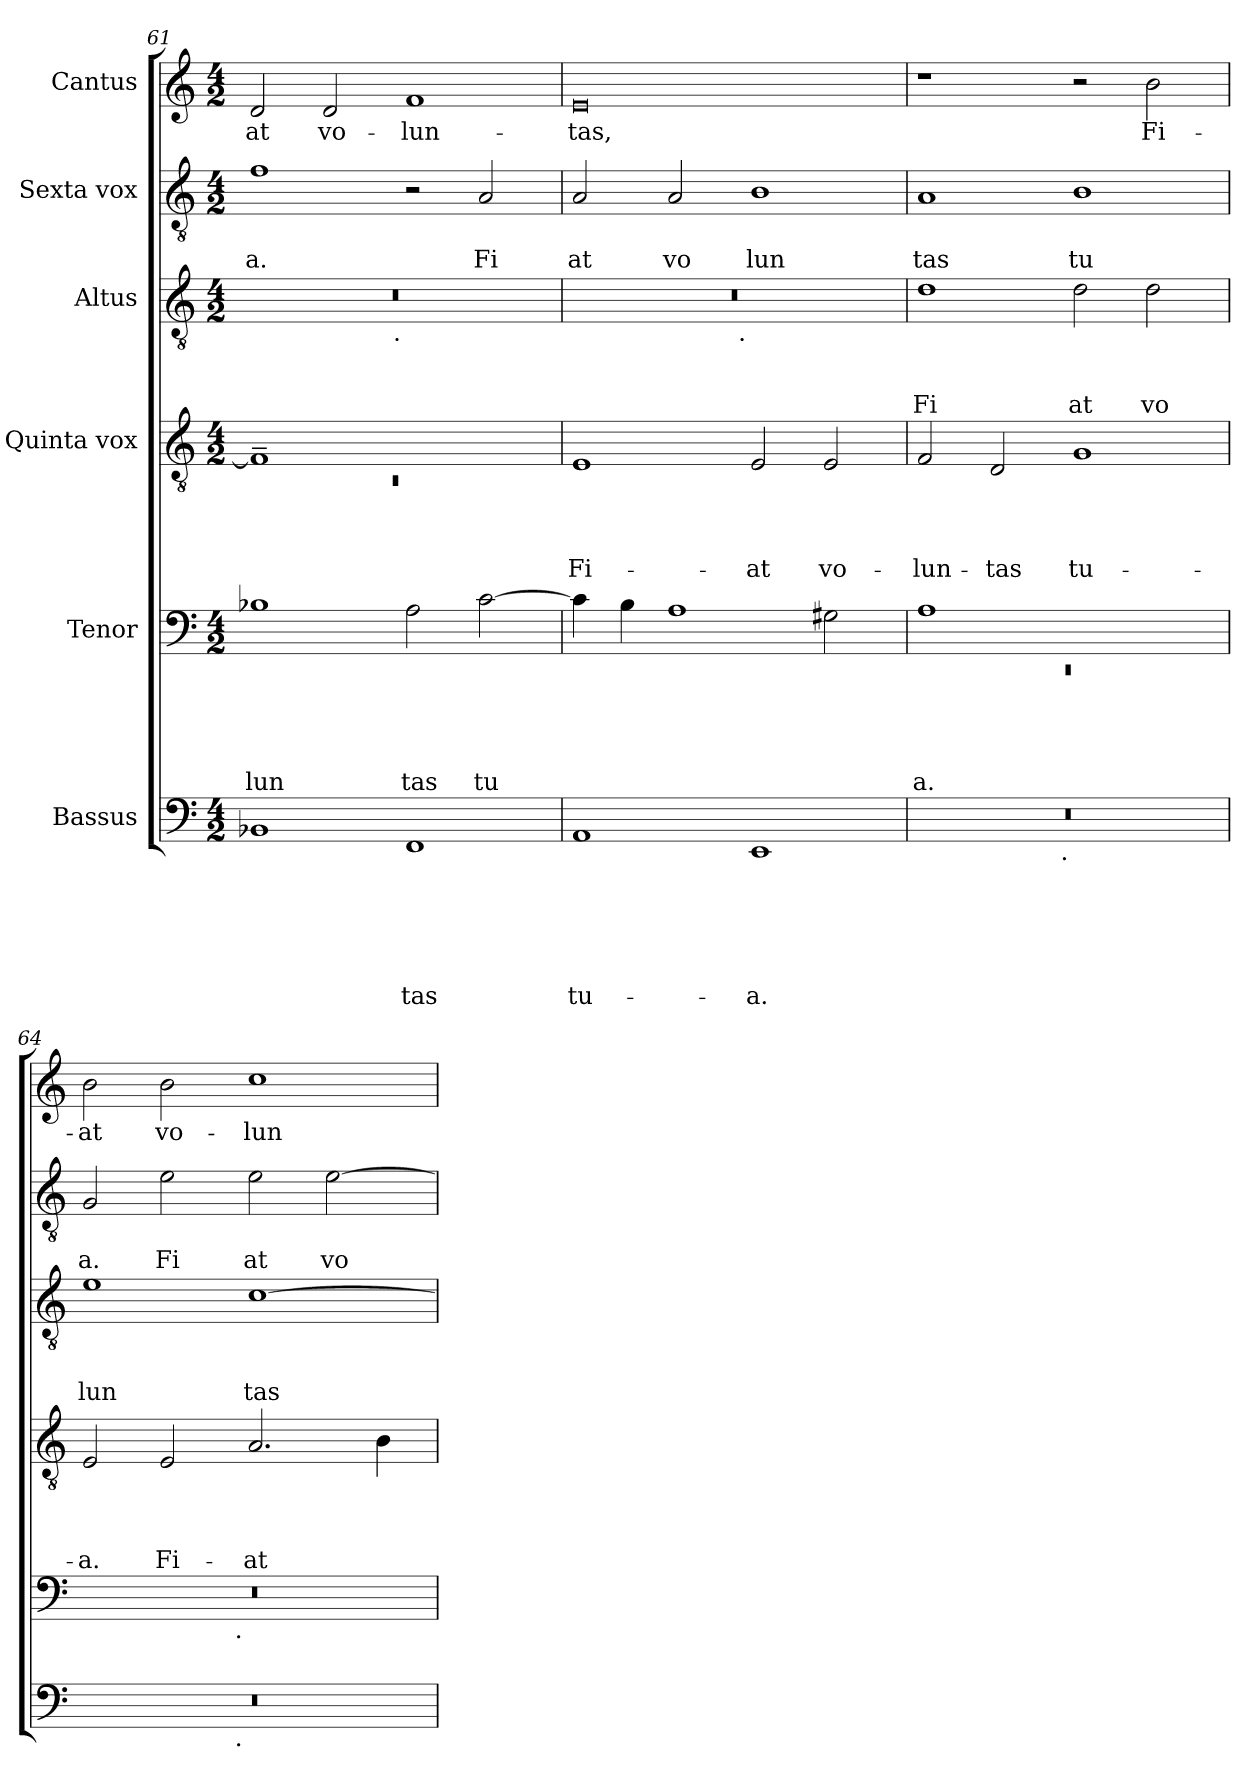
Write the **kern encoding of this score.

**kern	**text	**text	**text	**text	**text	**text	**kern	**text	**text	**text	**text	**text	**kern	**text	**text	**text	**text	**kern	**text	**text	**text	**kern	**text	**text	**kern	**text
*part6	*part6	*part6	*part6	*part6	*part6	*part6	*part5	*part5	*part5	*part5	*part5	*part5	*part4	*part4	*part4	*part4	*part4	*part3	*part3	*part3	*part3	*part2	*part2	*part2	*part1	*part1
*staff6	*staff6	*staff6	*staff6	*staff6	*staff6	*staff6	*staff5	*staff5	*staff5	*staff5	*staff5	*staff5	*staff4	*staff4	*staff4	*staff4	*staff4	*staff3	*staff3	*staff3	*staff3	*staff2	*staff2	*staff2	*staff1	*staff1
*I"Bassus	*	*	*	*	*	*	*I"Tenor	*	*	*	*	*	*I"Quinta vox	*	*	*	*	*I"Altus	*	*	*	*I"Sexta vox	*	*	*I"Cantus	*
!!LO:PB:g=z
*clefF4	*	*	*	*	*	*	*clefF4	*	*	*	*	*	*clefGv2	*	*	*	*	*clefGv2	*	*	*	*clefGv2	*	*	*clefG2	*
*k[]	*	*	*	*	*	*	*k[]	*	*	*	*	*	*k[]	*	*	*	*	*k[]	*	*	*	*k[]	*	*	*k[]	*
*C:	*	*	*	*	*	*	*C:	*	*	*	*	*	*C:	*	*	*	*	*C:	*	*	*	*C:	*	*	*C:	*
*M4/2	*	*	*	*	*	*	*M4/2	*	*	*	*	*	*M4/2	*	*	*	*	*M4/2	*	*	*	*M4/2	*	*	*M4/2	*
=61	=61	=61	=61	=61	=61	=61	=61	=61	=61	=61	=61	=61	=61	=61	=61	=61	=61	=61	=61	=61	=61	=61	=61	=61	=61	=61
*	*	*	*	*	*	*	*	*	*	*	*	*	*^	*	*	*	*	*	*	*	*	*	*	*	*	*
!	!	!	!	!	!	!	!	!	!	!	!	!LO:LY:b	!	!LO:N:vis=1	!	!	!	!	!	!	!	!	!	!	!LO:LY:b	!	!LO:LY:b
*	*	*	*	*	*	*	*	*	*	*	*	*	*	*	*	*	*	*	*^	*	*	*	*	*	*	*	*
1BB-X	.	.	.	.	.	.	1B-X	.	.	.	.	-lun	1F~>]	0rC	.	.	.	.	0r	2ryy	.	.	.	1f	.	-a.	2d/	at
!	!	!	!	!	!	!	!	!	!	!	!	!	!	!	!	!	!	!	!	!	!	!	!	!	!	!	!	!LO:LY:b
.	.	.	.	.	.	.	.	.	.	.	.	.	.	.	.	.	.	.	.	4...ryy	.	.	.	.	.	.	2d/	vo-
!	!	!	!	!	!	!	!	!	!	!	!	!	!	!	!	!	!	!	!	!LO:TX:b:t=.	!	!	!	!	!	!	!	!
.	.	.	.	.	.	.	.	.	.	.	.	.	.	.	.	.	.	.	.	1ryy	.	.	.	.	.	.	.	.
!	!	!	!	!	!	!LO:LY:b	!	!	!	!	!	!LO:LY:b	!	!	!	!	!	!	!	!	!	!	!	!	!	!	!	!LO:LY:b
1FF	.	.	.	.	.	tas	2A\	.	.	.	.	tas	1ryy	.	.	.	.	.	.	.	.	.	.	2r	.	.	1f	-lun-
!	!	!	!	!	!	!	!	!	!	!	!	!LO:LY:b	!	!	!	!	!	!	!	!	!	!	!	!	!	!LO:LY:b	!	!
.	.	.	.	.	.	.	[>2c\	.	.	.	.	tu	.	.	.	.	.	.	.	.	.	.	.	2A/	.	Fi	.	.
.	.	.	.	.	.	.	.	.	.	.	.	.	.	.	.	.	.	.	.	32ryy	.	.	.	.	.	.	.	.
=62	=62	=62	=62	=62	=62	=62	=62	=62	=62	=62	=62	=62	=62	=62	=62	=62	=62	=62	=62	=62	=62	=62	=62	=62	=62	=62	=62	=62
!	!	!	!	!	!	!LO:LY:b	!	!	!	!	!	!	!	!	!	!	!	!LO:LY:b	!	!	!	!	!	!	!	!LO:LY:b	!	!LO:LY:b
*	*	*	*	*	*	*	*	*	*	*	*	*	*v	*v	*	*	*	*	*	*	*	*	*	*	*	*	*	*
1AA	.	.	.	.	.	tu-	4c\]	.	.	.	.	.	1E	.	.	.	Fi-	0r	2ryy	.	.	.	2A/	.	at	0e	-tas,
.	.	.	.	.	.	.	4B\	.	.	.	.	.	.	.	.	.	.	.	.	.	.	.	.	.	.	.	.
!	!	!	!	!	!	!	!	!	!	!	!	!	!	!	!	!	!	!	!	!	!	!	!	!	!LO:LY:b	!	!
.	.	.	.	.	.	.	1A	.	.	.	.	.	.	.	.	.	.	.	4...ryy	.	.	.	2A/	.	vo	.	.
!	!	!	!	!	!	!	!	!	!	!	!	!	!	!	!	!	!	!	!LO:TX:b:t=.	!	!	!	!	!	!	!	!
.	.	.	.	.	.	.	.	.	.	.	.	.	.	.	.	.	.	.	1ryy	.	.	.	.	.	.	.	.
!	!	!	!	!	!	!LO:LY:b	!	!	!	!	!	!	!	!	!	!	!LO:LY:b	!	!	!	!	!	!	!	!LO:LY:b	!	!
1EE	.	.	.	.	.	-a.	.	.	.	.	.	.	2E/	.	.	.	-at	.	.	.	.	.	1B	.	lun	.	.
!	!	!	!	!	!	!	!	!	!	!	!	!	!	!	!	!	!LO:LY:b	!	!	!	!	!	!	!	!	!	!
.	.	.	.	.	.	.	2G#\	.	.	.	.	.	2E/	.	.	.	vo-	.	.	.	.	.	.	.	.	.	.
.	.	.	.	.	.	.	.	.	.	.	.	.	.	.	.	.	.	.	32ryy	.	.	.	.	.	.	.	.
=63	=63	=63	=63	=63	=63	=63	=63	=63	=63	=63	=63	=63	=63	=63	=63	=63	=63	=63	=63	=63	=63	=63	=63	=63	=63	=63	=63
*	*	*	*	*	*	*	*^	*	*	*	*	*	*	*	*	*	*	*	*	*	*	*	*	*	*	*	*
!	!	!	!	!	!	!	!	!LO:N:vis=1	!	!	!	!	!LO:LY:b	!	!	!	!	!LO:LY:b	!	!	!	!	!LO:LY:b	!	!	!LO:LY:b	!	!
*^	*	*	*	*	*	*	*	*	*	*	*	*	*	*	*	*	*	*	*v	*v	*	*	*	*	*	*	*	*
0r	2ryy	.	.	.	.	.	.	1A	0rEE	.	.	.	.	a.	2F/	.	.	.	-lun-	1d	.	.	Fi	1A	.	tas	1r	.
!	!	!	!	!	!	!	!	!	!	!	!	!	!	!	!	!	!	!	!LO:LY:b	!	!	!	!	!	!	!	!	!
.	4...ryy	.	.	.	.	.	.	.	.	.	.	.	.	.	2D/	.	.	.	-tas	.	.	.	.	.	.	.	.	.
!	!LO:TX:b:t=.	!	!	!	!	!	!	!	!	!	!	!	!	!	!	!	!	!	!	!	!	!	!	!	!	!	!	!
.	1ryy	.	.	.	.	.	.	.	.	.	.	.	.	.	.	.	.	.	.	.	.	.	.	.	.	.	.	.
!	!	!	!	!	!	!	!	!	!	!	!	!	!	!	!	!	!	!	!LO:LY:b	!	!	!	!LO:LY:b	!	!	!LO:LY:b	!	!
.	.	.	.	.	.	.	.	1ryy	.	.	.	.	.	.	1G	.	.	.	tu-	2d\	.	.	at	1B	.	tu	2r	.
!	!	!	!	!	!	!	!	!	!	!	!	!	!	!	!	!	!	!	!	!	!	!	!LO:LY:b	!	!	!	!	!LO:LY:b
.	.	.	.	.	.	.	.	.	.	.	.	.	.	.	.	.	.	.	.	2d\	.	.	vo	.	.	.	2b\	Fi-
.	32ryy	.	.	.	.	.	.	.	.	.	.	.	.	.	.	.	.	.	.	.	.	.	.	.	.	.	.	.
=64	=64	=64	=64	=64	=64	=64	=64	=64	=64	=64	=64	=64	=64	=64	=64	=64	=64	=64	=64	=64	=64	=64	=64	=64	=64	=64	=64	=64
!	!	!	!	!	!	!	!	!	!	!	!	!	!	!	!	!	!	!	!LO:LY:b	!	!	!	!LO:LY:b	!	!	!LO:LY:b	!	!LO:LY:b
0r	2ryy	.	.	.	.	.	.	0r	2ryy	.	.	.	.	.	2E/	.	.	.	-a.	1e	.	.	lun	2G/	.	a.	2b\	-at
!	!	!	!	!	!	!	!	!	!	!	!	!	!	!	!	!	!	!	!LO:LY:b	!	!	!	!	!	!	!LO:LY:b	!	!LO:LY:b
.	4...ryy	.	.	.	.	.	.	.	4...ryy	.	.	.	.	.	2E/	.	.	.	Fi-	.	.	.	.	2e\	.	Fi	2b\	vo-
!	!	!	!	!	!	!	!	!	!LO:TX:b:t=.	!	!	!	!	!	!	!	!	!	!	!	!	!	!	!	!	!	!	!
!	!LO:TX:b:t=.	!	!	!	!	!	!	!	!	!	!	!	!	!	!	!	!	!	!	!	!	!	!	!	!	!	!	!
.	1ryy	.	.	.	.	.	.	.	1ryy	.	.	.	.	.	.	.	.	.	.	.	.	.	.	.	.	.	.	.
!	!	!	!	!	!	!	!	!	!	!	!	!	!	!	!	!	!	!	!LO:LY:b	!	!	!	!LO:LY:b	!	!	!LO:LY:b	!	!LO:LY:b
.	.	.	.	.	.	.	.	.	.	.	.	.	.	.	2.A/	.	.	.	-at	[>1c	.	.	tas	2e\	.	at	1cc	-lun-
!	!	!	!	!	!	!	!	!	!	!	!	!	!	!	!	!	!	!	!	!	!	!	!	!	!	!LO:LY:b	!	!
.	.	.	.	.	.	.	.	.	.	.	.	.	.	.	.	.	.	.	.	.	.	.	.	[>2e\	.	vo	.	.
.	.	.	.	.	.	.	.	.	.	.	.	.	.	.	4B\	.	.	.	.	.	.	.	.	.	.	.	.	.
.	32ryy	.	.	.	.	.	.	.	32ryy	.	.	.	.	.	.	.	.	.	.	.	.	.	.	.	.	.	.	.
*v	*v	*	*	*	*	*	*	*	*	*	*	*	*	*	*	*	*	*	*	*	*	*	*	*	*	*	*	*
*	*	*	*	*	*	*	*v	*v	*	*	*	*	*	*	*	*	*	*	*	*	*	*	*	*	*	*	*
=	=	=	=	=	=	=	=	=	=	=	=	=	=	=	=	=	=	=	=	=	=	=	=	=	=	=
*-	*-	*-	*-	*-	*-	*-	*-	*-	*-	*-	*-	*-	*-	*-	*-	*-	*-	*-	*-	*-	*-	*-	*-	*-	*-	*-
